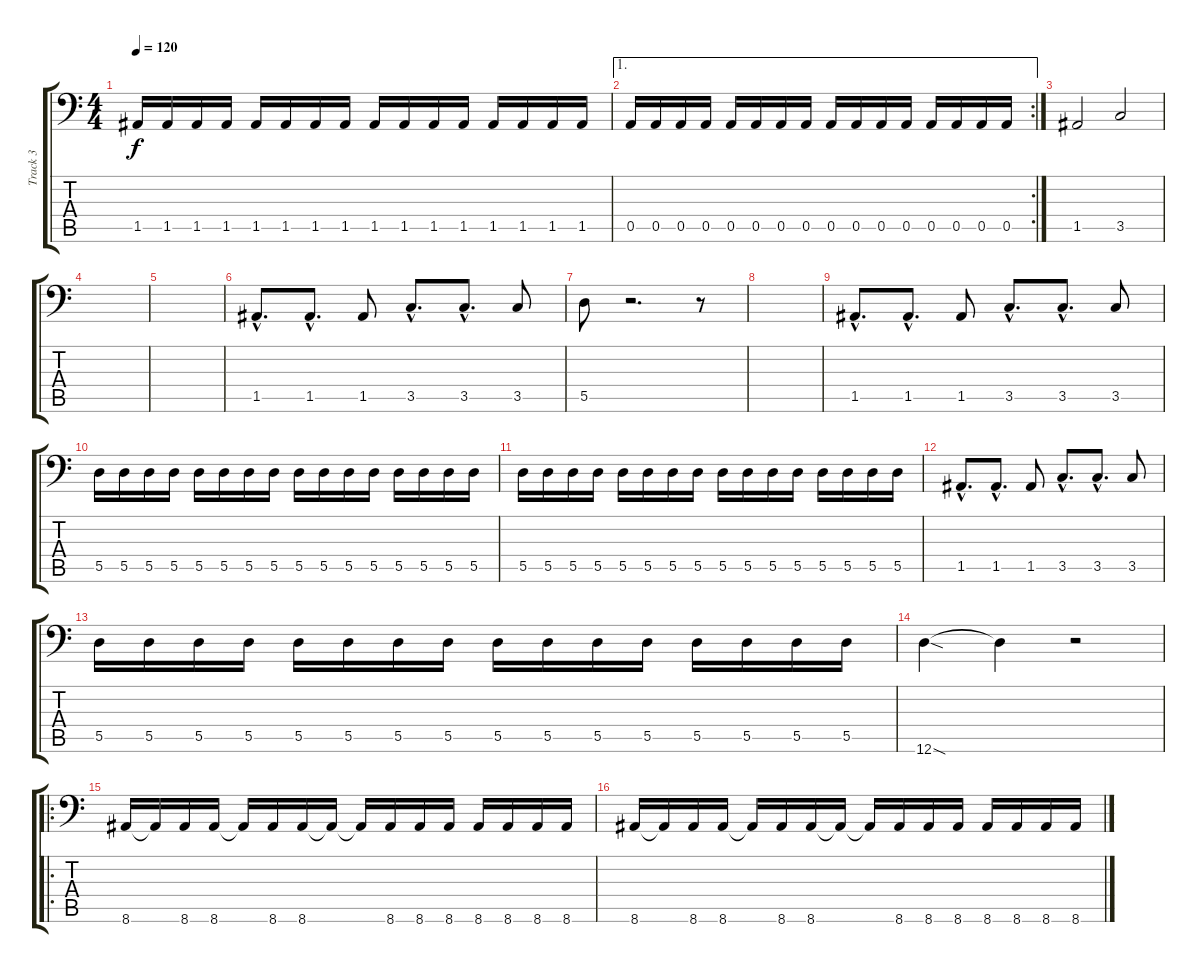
\track ("Track 3" "Track 3") {instrument electricbasspick}
\staff {score tabs}
\tuning (E3 B2 G2 D2 A1 D1) {hide}
\ts (4 4)
\tempo 120
\clef f4
\ks c
1.5.16{dy f} 1.5.16 1.5.16 1.5.16 1.5.16 1.5.16 1.5.16 1.5.16 1.5.16 1.5.16 1.5.16 1.5.16 1.5.16 1.5.16 1.5.16 1.5.16 |
\ae 1
\rc 2
0.5.16 0.5.16 0.5.16 0.5.16 0.5.16 0.5.16 0.5.16 0.5.16 0.5.16 0.5.16 0.5.16 0.5.16 0.5.16 0.5.16 0.5.16 0.5.16 |
1.5.2 3.5.2 |
|
|
1.5{hac}.8{d} 1.5{hac}.8{d} 1.5.8 3.5{hac}.8{d} 3.5{hac}.8{d} 3.5.8 |
5.5.8 r.2{d} r.8 |
|
1.5{hac}.8{d} 1.5{hac}.8{d} 1.5.8 3.5{hac}.8{d} 3.5{hac}.8{d} 3.5.8 |
5.5.16 5.5.16 5.5.16 5.5.16 5.5.16 5.5.16 5.5.16 5.5.16 5.5.16 5.5.16 5.5.16 5.5.16 5.5.16 5.5.16 5.5.16 5.5.16 |
5.5.16 5.5.16 5.5.16 5.5.16 5.5.16 5.5.16 5.5.16 5.5.16 5.5.16 5.5.16 5.5.16 5.5.16 5.5.16 5.5.16 5.5.16 5.5.16 |
1.5{hac}.8{d} 1.5{hac}.8{d} 1.5.8 3.5{hac}.8{d} 3.5{hac}.8{d} 3.5.8 |
5.5.16 5.5.16 5.5.16 5.5.16 5.5.16 5.5.16 5.5.16 5.5.16 5.5.16 5.5.16 5.5.16 5.5.16 5.5.16 5.5.16 5.5.16 5.5.16 |
12.6{sod}.4 12.6{t}.4 r.2 |
\ro
8.6.16 8.6{t}.16 8.6.16 8.6.16 8.6{t}.16 8.6.16 8.6.16 8.6{t}.16 8.6{t}.16 8.6.16 8.6.16 8.6.16 8.6.16 8.6.16 8.6.16 8.6.16 |
8.6.16 8.6{t}.16 8.6.16 8.6.16 8.6{t}.16 8.6.16 8.6.16 8.6{t}.16 8.6{t}.16 8.6.16 8.6.16 8.6.16 8.6.16 8.6.16 8.6.16 8.6.16
